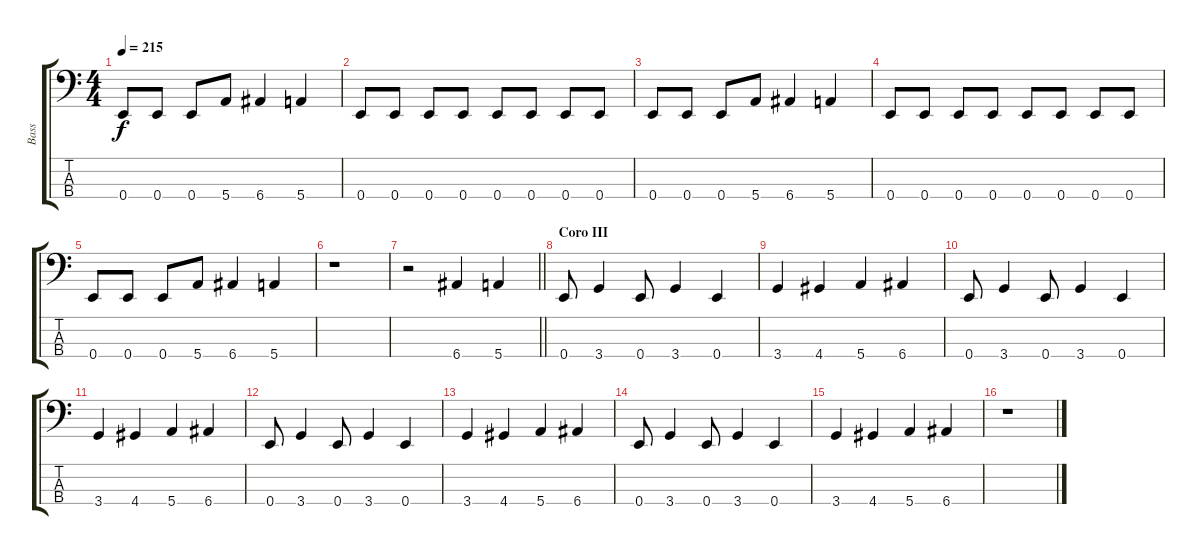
\track ("Bass" "Bass") {instrument electricbasspick}
\staff {score tabs}
\tuning (G2 D2 A1 E1) {hide}
\ts (4 4)
\tempo 215
\clef f4
\ks c
0.4.8{dy f} 0.4.8 0.4.8 5.4.8 6.4.4 5.4.4 |
0.4.8 0.4.8 0.4.8 0.4.8 0.4.8 0.4.8 0.4.8 0.4.8 |
0.4.8 0.4.8 0.4.8 5.4.8 6.4.4 5.4.4 |
0.4.8 0.4.8 0.4.8 0.4.8 0.4.8 0.4.8 0.4.8 0.4.8 |
0.4.8 0.4.8 0.4.8 5.4.8 6.4.4 5.4.4 |
r.1 |
\barLineRight lightlight
r.2 6.4.4 5.4.4 |
\section ("" "Coro III")
0.4.8 3.4.4 0.4.8 3.4.4 0.4.4 |
3.4.4 4.4.4 5.4.4 6.4.4 |
0.4.8 3.4.4 0.4.8 3.4.4 0.4.4 |
3.4.4 4.4.4 5.4.4 6.4.4 |
0.4.8 3.4.4 0.4.8 3.4.4 0.4.4 |
3.4.4 4.4.4 5.4.4 6.4.4 |
0.4.8 3.4.4 0.4.8 3.4.4 0.4.4 |
3.4.4 4.4.4 5.4.4 6.4.4 |
r.1
